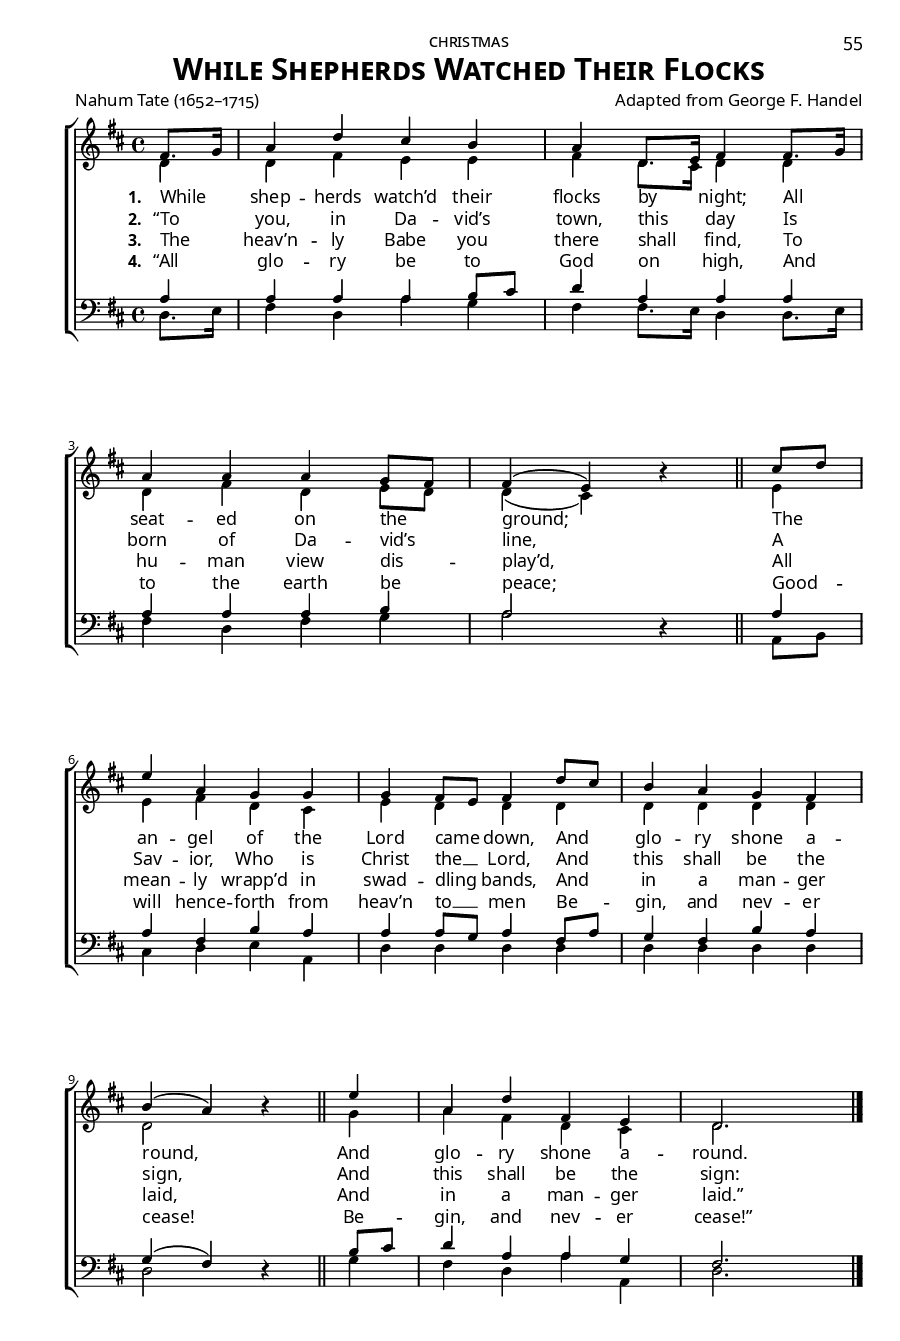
\version "2.14.2"
\include "util.ly"
\header {
    title = \markup{\override #'(font-name . "Garamond Premier Pro Semibold"){ \abs-fontsize #15 \smallCapsOldStyle"While Shepherds Watched Their Flocks"}}
    poet = \markup\oldStyleNum"Nahum Tate (1652–1715)"
    composer = \markup\oldStyleNum"Adapted from George F. Handel"
  }\paper {
  print-all-headers = ##f
  paper-height = 9\in
  paper-width = 6\in
  indent = 0\in
  %system-system-spacing = #'((basic-distance . 10) (padding . 0))
  system-system-spacing =
    #'((basic-distance . 35)
       (minimum-distance . 0)
       (padding . -2)
       (stretchability . 200))
  markup-system-spacing =
    #'((basic-distance . 0)
       (minimum-distance . 0)
       (padding . 0.5)
       (stretchability . 0))
  system-markup-spacing =
    #'((basic-distance . 0)
       (minimum-distance . 0)
       (padding . 0.5)
       (stretchability . 0))
  
  ragged-last-bottom = ##t
  ragged-bottom = ##f
  two-sided = ##t
  inner-margin = 0.5\in
  outer-margin = 0.25\in
  top-margin = 0.25\in
  bottom-margin = 0.25\in
  first-page-number = #055
  print-first-page-number = ##t
  headerLine = \markup{\override #'(font-name . "Garamond Premier Pro") \smallCapsOldStyle"christmas"}
  oddHeaderMarkup = \markup\fill-line{
     \override #'(font-name . "Garamond Premier Pro")\abs-fontsize #8.5
     \combine 
        \fill-line{"" \if \should-print-page-number
        \oldStylePageNum""
        }
        \fill-line{\headerLine}
  }
  evenHeaderMarkup = \markup {
     \override #'(font-name . "Garamond Premier Pro")\abs-fontsize #8.5
     \combine
        \if \should-print-page-number
        \oldStylePageNum""
        \fill-line{\headerLine}
  }
}
#(set-global-staff-size 14.6) \paper{ #(define fonts (make-pango-font-tree "GoudyOlSt BT" "Garamond Premier Pro" "Garamond Premier Pro" (/ 14.6 20))) }
global = {
  \key d \major
  \time 4/4
  \autoBeamOff
  \override DynamicLineSpanner #'staff-padding = #0.0
  \override DynamicLineSpanner #'Y-extent = #'(-1 . 1)
}

sopMusic = \relative c' {
  \partial 4 fis8.[ g16] |
  a4 d cis b |
  a d,8.[ e16] fis4 fis8.[ g16] |
  a4 a a g8[ fis] |
  
  \partial 4*3 fis4( e) b'\rest \bar "||"
  \partial 4 cis8[ d] | \break
  e4 a, \bar"" g g |
  g fis8[ e] fis4 d'8[ cis] |
  
  b4 a g fis |
  \partial 4*3 b( a) b\rest \bar "||"
  \partial 4 e |
  a, d fis, e |
  \partial 4*3 d2. \bar "|."
}
sopWords = \lyricmode {
  
}

altoMusic = \relative c' {
  d4 |
  d4 fis e e |
  fis d8.[ cis16] d4 d |
  d fis d e8[ d] |
  
  d4( cis) s |
  e |
  e fis d cis |
  e d d d |
  
  d d d d |
  d2 s4 |
  g |
  a fis d4 cis |
  d2. \bar "|."
}
altoWords = \lyricmode {
  \dropLyricsXI
  \set stanza = #"1. "
  While shep -- herds watch’d their flocks by night;
    All seat -- ed on the ground;
  The an -- gel of the Lord came down,
    And glo -- ry shone a -- round,
    And glo -- ry shone a -- round.
}
altoWordsII = \lyricmode {
  \dropLyricsXI
  \set stanza = #"2. "
  “To you, in Da -- vid’s town, this day
    Is born of Da -- vid’s line,
  A Sav -- ior, Who is Christ the __ Lord,
    And this shall be the sign,
    And this shall be the sign:
}
altoWordsIII = \lyricmode {
  \dropLyricsXI
  \set stanza = #"3. "
  The heav’n -- ly Babe you there shall find,
    To hu -- man view dis -- play’d,
  All mean -- ly wrapp’d in swad -- dling bands,
    And in a man -- ger laid,
    And in a man -- ger laid.”
}
altoWordsIV = \lyricmode {
  \dropLyricsXI
  \set stanza = #"4. "
  “All glo -- ry be to God on high,
    And to the earth be peace;
  Good -- will hence -- forth from heav’n to __ men
    Be -- gin, and nev -- er cease!
    Be -- gin, and nev -- er cease!”
}

tenorMusic = \relative c' {
  a4 |
  a a a b8[ cis] |
  d4 a a a |
  a a a b |
  
  a2 s4 |
  a |
  a fis b a |
  a a8[ g] a4 fis8[ a] |
  
  g4 fis b a |
  g( fis) s |
  b8[ cis] |
  d4 a a g |
  fis2. \bar "|."
}
tenorWords = \lyricmode {

}

bassMusic = \relative c {
  d8.[ e16] |
  fis4 d a' g |
  fis fis8.[ e16] d4 d8.[ e16] |
  fis4 d fis g |
  
  a2 d,4\rest |
  a8[ b] |
  cis4 d e a, |
  d d d d |
  
  d d d d |
  d2 d4\rest |
  g4 |
  fis d a'4 a, |
  d2. \bar "|."
}
bassWords = \lyricmode {

}

\score {
  <<
   \new ChoirStaff <<
%    \new Lyrics = sopranos \with { \override VerticalAxisGroup #'nonstaff-relatedstaff-spacing = #'((basic-distance . 1)) }
    \new Staff = women <<
      \new Voice = "sopranos" { \voiceOne << \global \sopMusic >> }
      \new Voice = "altos" { \voiceTwo << \global \altoMusic >> }
    >>
    \new Lyrics \with { alignAboveContext = #"women" \override VerticalAxisGroup #'nonstaff-relatedstaff-spacing = #'((basic-distance . 1))} \lyricsto "sopranos" \sopWords
    \new Lyrics = "altosIV"  \with { alignBelowContext = #"women" } \lyricsto "sopranos" \altoWordsIV
    \new Lyrics = "altosIII"  \with { alignBelowContext = #"women" } \lyricsto "sopranos" \altoWordsIII
    \new Lyrics = "altosII"  \with { alignBelowContext = #"women" } \lyricsto "sopranos" \altoWordsII
    \new Lyrics = "altos"  \with { alignBelowContext = #"women" \override VerticalAxisGroup #'nonstaff-relatedstaff-spacing = #'((padding . -0.9)) } \lyricsto "sopranos" \altoWords
   \new Staff = men <<
      \clef bass
      \new Voice = "tenors" { \voiceOne << \global \tenorMusic >> }
      \new Voice = "basses" { \voiceTwo << \global \bassMusic >> }
    >>
    \new Lyrics \with { alignAboveContext = #"men" \override VerticalAxisGroup #'nonstaff-relatedstaff-spacing = #'((basic-distance . 1)) } \lyricsto "tenors" \tenorWords
    \new Lyrics \with { alignBelowContext = #"men" \override VerticalAxisGroup #'nonstaff-relatedstaff-spacing = #'((basic-distance . 1)) } \lyricsto "basses" \bassWords
  >>
%    \new PianoStaff << \new Staff { \new Voice { \pianoRH } } \new Staff { \clef "bass" \pianoLH } >>
  >>
  \layout {
    %#(layout-set-staff-size 14.6)
    #(define fonts (make-pango-font-tree "GoudyOlSt BT" "Garamond Premier Pro" "Garamond Premier Pro" (/ 14 20)))
    \context {
      \Score
      \override SpacingSpanner #'base-shortest-duration = #(ly:make-moment 1 4)
      \override SpacingSpanner #'common-shortest-duration = #(ly:make-moment 1 4)
    }
    \context {
      % Remove all empty staves
      % \Staff \RemoveEmptyStaves \override VerticalAxisGroup #'remove-first = ##t
    }
%6.14g \context { \Lyrics \override LyricText #'font-size = #0.6 }
%{IF_LESSER
\context {
  \Lyrics
  \override LyricText #'font-size = #1.1
}
%}%END_IF_LESSER
    \context {
      \Lyrics
      \override LyricText #'X-offset = #center-on-word
    }
  }
  
  \midi {
    \tempo 4 = 95
    \set Staff.midiInstrument = "piccolo"
  
    \context {
      \Voice
      \remove "Dynamic_performer"
    }
  }
}
